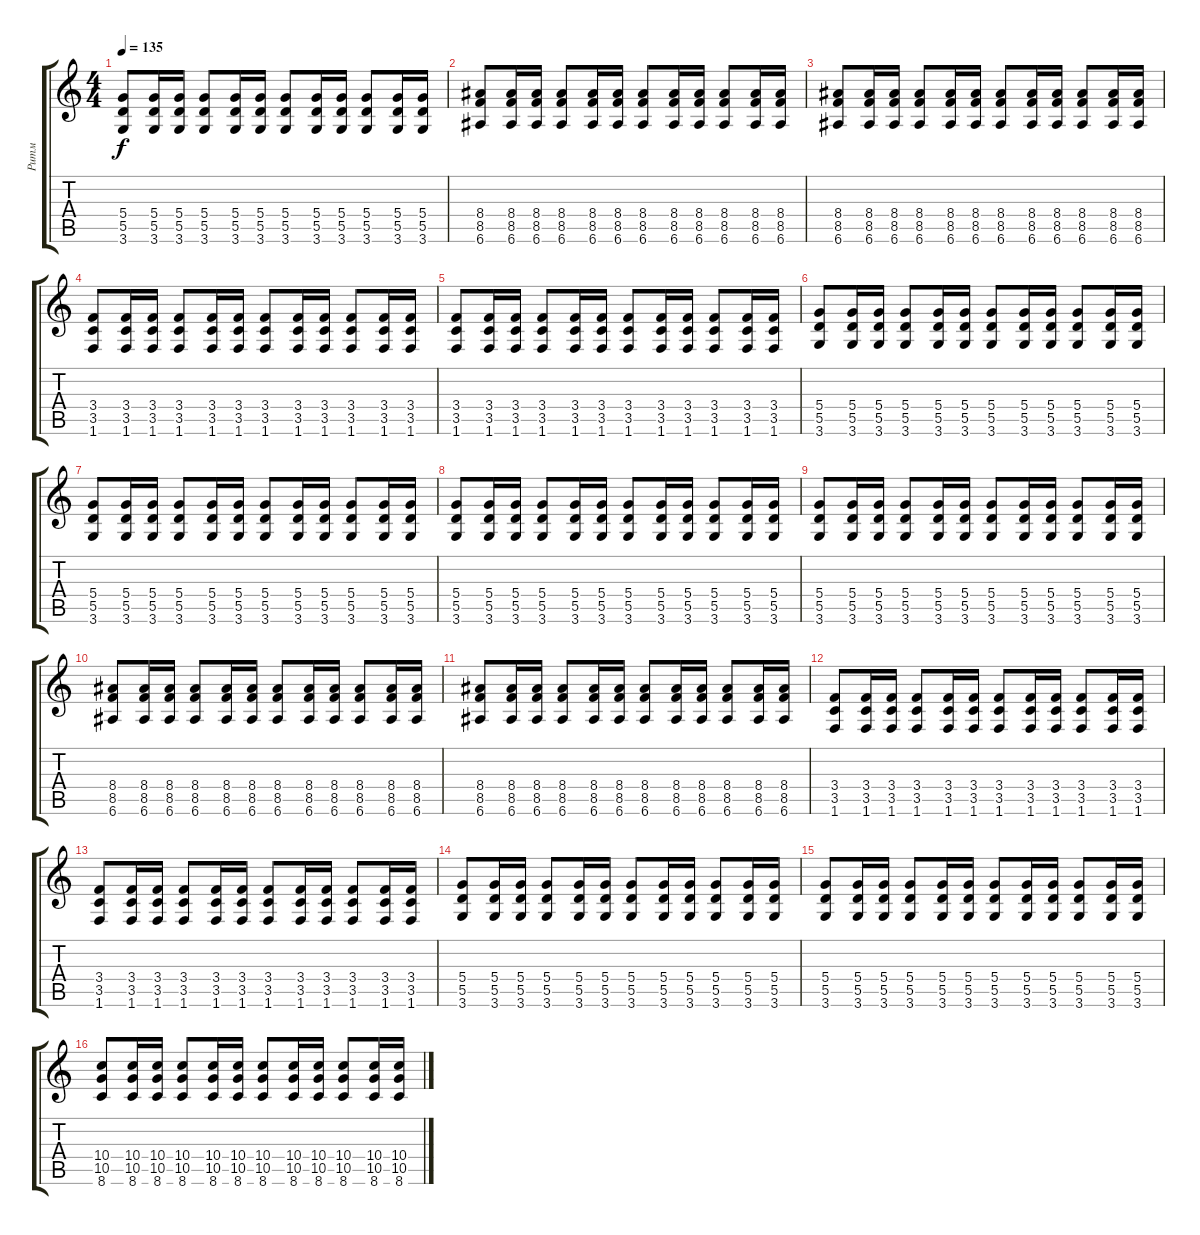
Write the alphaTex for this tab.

\track ("Ритм" "Ритм") {instrument acousticguitarsteel}
\staff {score tabs}
\tuning (E4 B3 G3 D3 A2 E2) {hide}
\ts (4 4)
\tempo 135
\clef g2
\ks c
(5.4 5.5 3.6).8{dy f} (5.4 5.5 3.6).16 (5.4 5.5 3.6).16 (5.4 5.5 3.6).8 (5.4 5.5 3.6).16 (5.4 5.5 3.6).16 (5.4 5.5 3.6).8 (5.4 5.5 3.6).16 (5.4 5.5 3.6).16 (5.4 5.5 3.6).8 (5.4 5.5 3.6).16 (5.4 5.5 3.6).16 |
(8.4 8.5 6.6).8 (8.4 8.5 6.6).16 (8.4 8.5 6.6).16 (8.4 8.5 6.6).8 (8.4 8.5 6.6).16 (8.4 8.5 6.6).16 (8.4 8.5 6.6).8 (8.4 8.5 6.6).16 (8.4 8.5 6.6).16 (8.4 8.5 6.6).8 (8.4 8.5 6.6).16 (8.4 8.5 6.6).16 |
(8.4 8.5 6.6).8 (8.4 8.5 6.6).16 (8.4 8.5 6.6).16 (8.4 8.5 6.6).8 (8.4 8.5 6.6).16 (8.4 8.5 6.6).16 (8.4 8.5 6.6).8 (8.4 8.5 6.6).16 (8.4 8.5 6.6).16 (8.4 8.5 6.6).8 (8.4 8.5 6.6).16 (8.4 8.5 6.6).16 |
(3.4 3.5 1.6).8 (3.4 3.5 1.6).16 (3.4 3.5 1.6).16 (3.4 3.5 1.6).8 (3.4 3.5 1.6).16 (3.4 3.5 1.6).16 (3.4 3.5 1.6).8 (3.4 3.5 1.6).16 (3.4 3.5 1.6).16 (3.4 3.5 1.6).8 (3.4 3.5 1.6).16 (3.4 3.5 1.6).16 |
(3.4 3.5 1.6).8 (3.4 3.5 1.6).16 (3.4 3.5 1.6).16 (3.4 3.5 1.6).8 (3.4 3.5 1.6).16 (3.4 3.5 1.6).16 (3.4 3.5 1.6).8 (3.4 3.5 1.6).16 (3.4 3.5 1.6).16 (3.4 3.5 1.6).8 (3.4 3.5 1.6).16 (3.4 3.5 1.6).16 |
(5.4 5.5 3.6).8 (5.4 5.5 3.6).16 (5.4 5.5 3.6).16 (5.4 5.5 3.6).8 (5.4 5.5 3.6).16 (5.4 5.5 3.6).16 (5.4 5.5 3.6).8 (5.4 5.5 3.6).16 (5.4 5.5 3.6).16 (5.4 5.5 3.6).8 (5.4 5.5 3.6).16 (5.4 5.5 3.6).16 |
(5.4 5.5 3.6).8 (5.4 5.5 3.6).16 (5.4 5.5 3.6).16 (5.4 5.5 3.6).8 (5.4 5.5 3.6).16 (5.4 5.5 3.6).16 (5.4 5.5 3.6).8 (5.4 5.5 3.6).16 (5.4 5.5 3.6).16 (5.4 5.5 3.6).8 (5.4 5.5 3.6).16 (5.4 5.5 3.6).16 |
(5.4 5.5 3.6).8 (5.4 5.5 3.6).16 (5.4 5.5 3.6).16 (5.4 5.5 3.6).8 (5.4 5.5 3.6).16 (5.4 5.5 3.6).16 (5.4 5.5 3.6).8 (5.4 5.5 3.6).16 (5.4 5.5 3.6).16 (5.4 5.5 3.6).8 (5.4 5.5 3.6).16 (5.4 5.5 3.6).16 |
(5.4 5.5 3.6).8 (5.4 5.5 3.6).16 (5.4 5.5 3.6).16 (5.4 5.5 3.6).8 (5.4 5.5 3.6).16 (5.4 5.5 3.6).16 (5.4 5.5 3.6).8 (5.4 5.5 3.6).16 (5.4 5.5 3.6).16 (5.4 5.5 3.6).8 (5.4 5.5 3.6).16 (5.4 5.5 3.6).16 |
(8.4 8.5 6.6).8 (8.4 8.5 6.6).16 (8.4 8.5 6.6).16 (8.4 8.5 6.6).8 (8.4 8.5 6.6).16 (8.4 8.5 6.6).16 (8.4 8.5 6.6).8 (8.4 8.5 6.6).16 (8.4 8.5 6.6).16 (8.4 8.5 6.6).8 (8.4 8.5 6.6).16 (8.4 8.5 6.6).16 |
(8.4 8.5 6.6).8 (8.4 8.5 6.6).16 (8.4 8.5 6.6).16 (8.4 8.5 6.6).8 (8.4 8.5 6.6).16 (8.4 8.5 6.6).16 (8.4 8.5 6.6).8 (8.4 8.5 6.6).16 (8.4 8.5 6.6).16 (8.4 8.5 6.6).8 (8.4 8.5 6.6).16 (8.4 8.5 6.6).16 |
(3.4 3.5 1.6).8 (3.4 3.5 1.6).16 (3.4 3.5 1.6).16 (3.4 3.5 1.6).8 (3.4 3.5 1.6).16 (3.4 3.5 1.6).16 (3.4 3.5 1.6).8 (3.4 3.5 1.6).16 (3.4 3.5 1.6).16 (3.4 3.5 1.6).8 (3.4 3.5 1.6).16 (3.4 3.5 1.6).16 |
(3.4 3.5 1.6).8 (3.4 3.5 1.6).16 (3.4 3.5 1.6).16 (3.4 3.5 1.6).8 (3.4 3.5 1.6).16 (3.4 3.5 1.6).16 (3.4 3.5 1.6).8 (3.4 3.5 1.6).16 (3.4 3.5 1.6).16 (3.4 3.5 1.6).8 (3.4 3.5 1.6).16 (3.4 3.5 1.6).16 |
(5.4 5.5 3.6).8 (5.4 5.5 3.6).16 (5.4 5.5 3.6).16 (5.4 5.5 3.6).8 (5.4 5.5 3.6).16 (5.4 5.5 3.6).16 (5.4 5.5 3.6).8 (5.4 5.5 3.6).16 (5.4 5.5 3.6).16 (5.4 5.5 3.6).8 (5.4 5.5 3.6).16 (5.4 5.5 3.6).16 |
(5.4 5.5 3.6).8 (5.4 5.5 3.6).16 (5.4 5.5 3.6).16 (5.4 5.5 3.6).8 (5.4 5.5 3.6).16 (5.4 5.5 3.6).16 (5.4 5.5 3.6).8 (5.4 5.5 3.6).16 (5.4 5.5 3.6).16 (5.4 5.5 3.6).8 (5.4 5.5 3.6).16 (5.4 5.5 3.6).16 |
(10.4 10.5 8.6).8 (10.4 10.5 8.6).16 (10.4 10.5 8.6).16 (10.4 10.5 8.6).8 (10.4 10.5 8.6).16 (10.4 10.5 8.6).16 (10.4 10.5 8.6).8 (10.4 10.5 8.6).16 (10.4 10.5 8.6).16 (10.4 10.5 8.6).8 (10.4 10.5 8.6).16 (10.4 10.5 8.6).16
